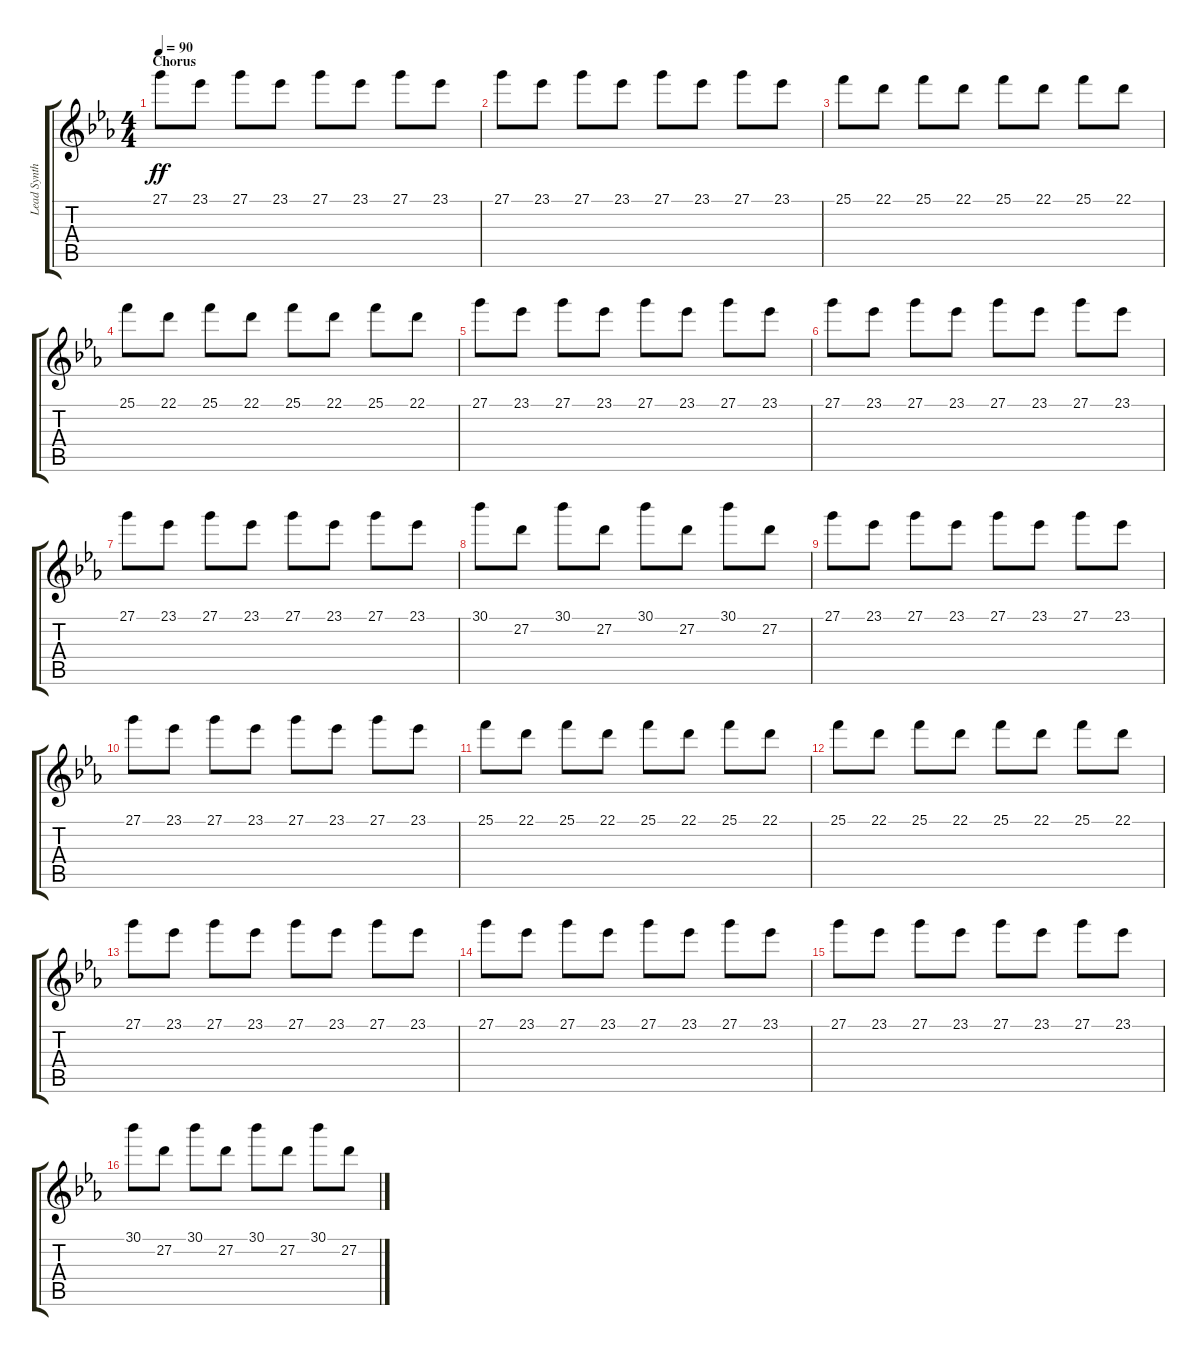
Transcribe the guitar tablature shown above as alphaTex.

\track ("Lead Synthesizer (Staff 1)" "Lead Synth") {instrument lead7fifths}
\staff {score tabs}
\tuning (E4 B3 G3 D3 A2 E2) {hide}
\ts (4 4)
\section ("" "Chorus")
\tempo 90
\clef g2
\ks cminor
27.1.8{dy ff} 23.1.8 27.1.8 23.1.8 27.1.8 23.1.8 27.1.8 23.1.8 |
27.1.8 23.1.8 27.1.8 23.1.8 27.1.8 23.1.8 27.1.8 23.1.8 |
25.1.8 22.1.8 25.1.8 22.1.8 25.1.8 22.1.8 25.1.8 22.1.8 |
25.1.8 22.1.8 25.1.8 22.1.8 25.1.8 22.1.8 25.1.8 22.1.8 |
27.1.8 23.1.8 27.1.8 23.1.8 27.1.8 23.1.8 27.1.8 23.1.8 |
27.1.8 23.1.8 27.1.8 23.1.8 27.1.8 23.1.8 27.1.8 23.1.8 |
27.1.8 23.1.8 27.1.8 23.1.8 27.1.8 23.1.8 27.1.8 23.1.8 |
30.1.8 27.2.8 30.1.8 27.2.8 30.1.8 27.2.8 30.1.8 27.2.8 |
27.1.8 23.1.8 27.1.8 23.1.8 27.1.8 23.1.8 27.1.8 23.1.8 |
27.1.8 23.1.8 27.1.8 23.1.8 27.1.8 23.1.8 27.1.8 23.1.8 |
25.1.8 22.1.8 25.1.8 22.1.8 25.1.8 22.1.8 25.1.8 22.1.8 |
25.1.8 22.1.8 25.1.8 22.1.8 25.1.8 22.1.8 25.1.8 22.1.8 |
27.1.8 23.1.8 27.1.8 23.1.8 27.1.8 23.1.8 27.1.8 23.1.8 |
27.1.8 23.1.8 27.1.8 23.1.8 27.1.8 23.1.8 27.1.8 23.1.8 |
27.1.8 23.1.8 27.1.8 23.1.8 27.1.8 23.1.8 27.1.8 23.1.8 |
30.1.8 27.2.8 30.1.8 27.2.8 30.1.8 27.2.8 30.1.8 27.2.8
